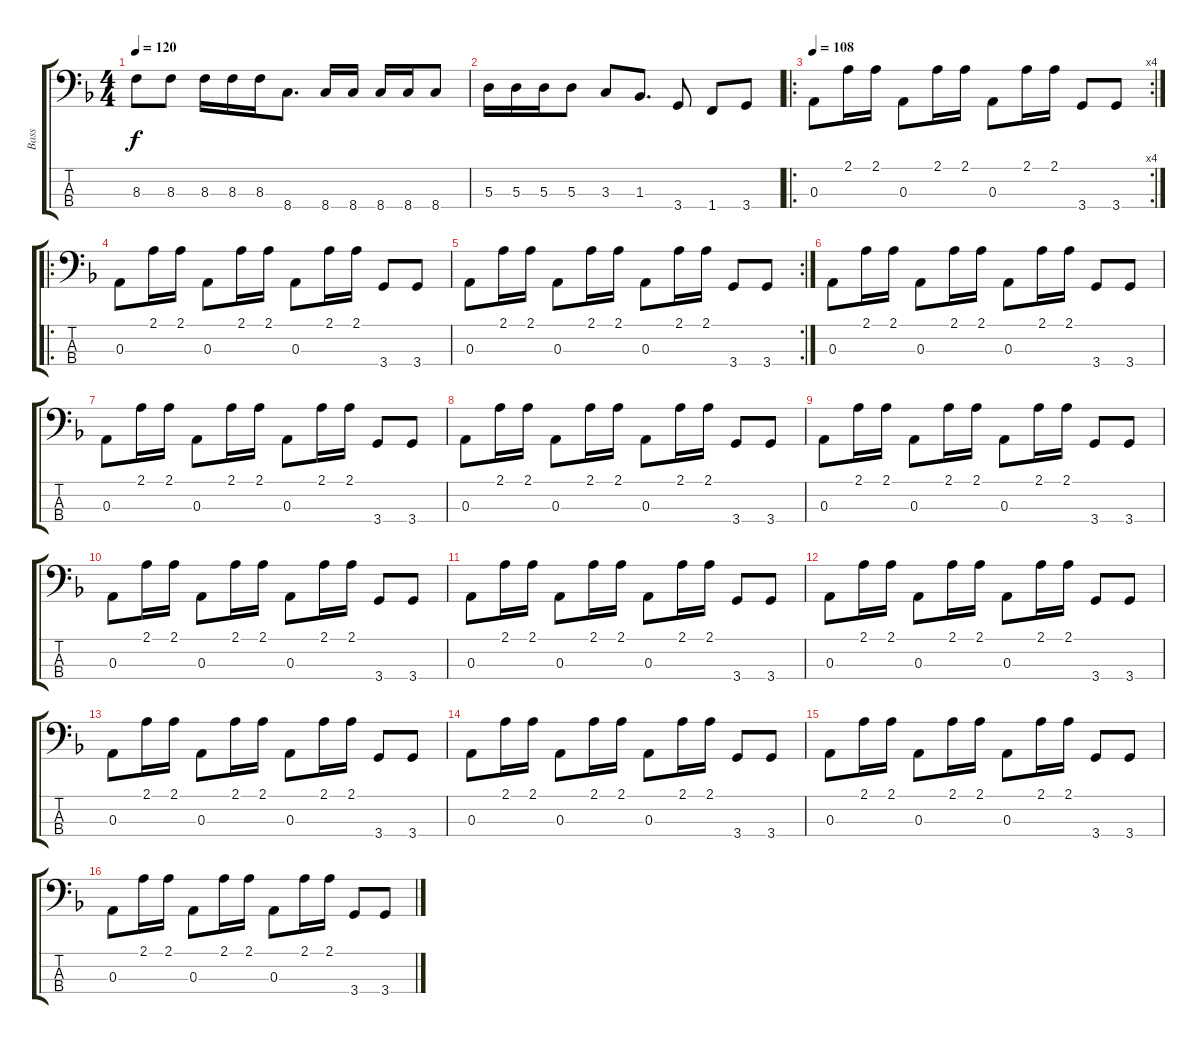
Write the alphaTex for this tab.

\track ("Bass" "Bass") {instrument electricbasspick}
\staff {score tabs}
\tuning (G2 D2 A1 E1) {hide}
\ts (4 4)
\tempo 120
\clef f4
\ks f
8.3.8{dy f} 8.3.8 8.3.16 8.3.16 8.3.16 8.4.8{d} 8.4.16 8.4.16 8.4.16 8.4.16 8.4.8 |
5.3.16 5.3.16 5.3.16 5.3.8 3.3.8 1.3.8{d} 3.4.8 1.4.8 3.4.8 |
\ro
\rc 4
\tempo 108
0.3.8 2.1.16 2.1.16 0.3.8 2.1.16 2.1.16 0.3.8 2.1.16 2.1.16 3.4.8 3.4.8 |
\ro
0.3.8 2.1.16 2.1.16 0.3.8 2.1.16 2.1.16 0.3.8 2.1.16 2.1.16 3.4.8 3.4.8 |
\rc 2
0.3.8 2.1.16 2.1.16 0.3.8 2.1.16 2.1.16 0.3.8 2.1.16 2.1.16 3.4.8 3.4.8 |
0.3.8 2.1.16 2.1.16 0.3.8 2.1.16 2.1.16 0.3.8 2.1.16 2.1.16 3.4.8 3.4.8 |
0.3.8 2.1.16 2.1.16 0.3.8 2.1.16 2.1.16 0.3.8 2.1.16 2.1.16 3.4.8 3.4.8 |
0.3.8 2.1.16 2.1.16 0.3.8 2.1.16 2.1.16 0.3.8 2.1.16 2.1.16 3.4.8 3.4.8 |
0.3.8 2.1.16 2.1.16 0.3.8 2.1.16 2.1.16 0.3.8 2.1.16 2.1.16 3.4.8 3.4.8 |
0.3.8 2.1.16 2.1.16 0.3.8 2.1.16 2.1.16 0.3.8 2.1.16 2.1.16 3.4.8 3.4.8 |
0.3.8 2.1.16 2.1.16 0.3.8 2.1.16 2.1.16 0.3.8 2.1.16 2.1.16 3.4.8 3.4.8 |
0.3.8 2.1.16 2.1.16 0.3.8 2.1.16 2.1.16 0.3.8 2.1.16 2.1.16 3.4.8 3.4.8 |
0.3.8 2.1.16 2.1.16 0.3.8 2.1.16 2.1.16 0.3.8 2.1.16 2.1.16 3.4.8 3.4.8 |
0.3.8 2.1.16 2.1.16 0.3.8 2.1.16 2.1.16 0.3.8 2.1.16 2.1.16 3.4.8 3.4.8 |
0.3.8 2.1.16 2.1.16 0.3.8 2.1.16 2.1.16 0.3.8 2.1.16 2.1.16 3.4.8 3.4.8 |
0.3.8 2.1.16 2.1.16 0.3.8 2.1.16 2.1.16 0.3.8 2.1.16 2.1.16 3.4.8 3.4.8
